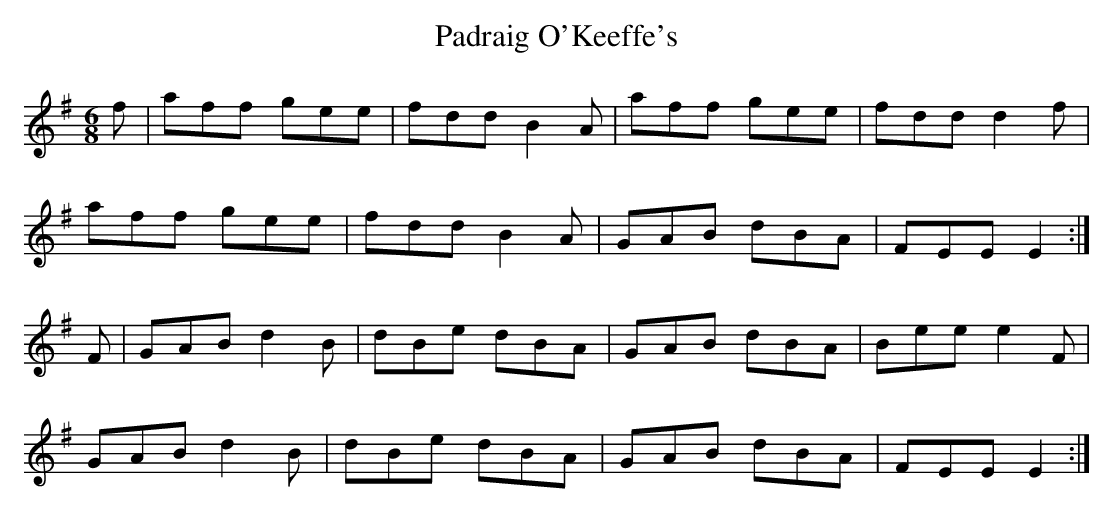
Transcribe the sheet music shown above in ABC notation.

X:1
T: Padraig O'Keeffe's
M: 6/8
L: 1/8
K: G
f | aff gee | fdd B2 A | aff gee | fdd d2 f |
aff gee | fdd B2 A | GAB dBA | FEE E2 :|
F | GAB d2 B | dBe dBA | GAB dBA | Bee e2 F |
GAB d2 B | dBe dBA | GAB dBA | FEE E2 :|
